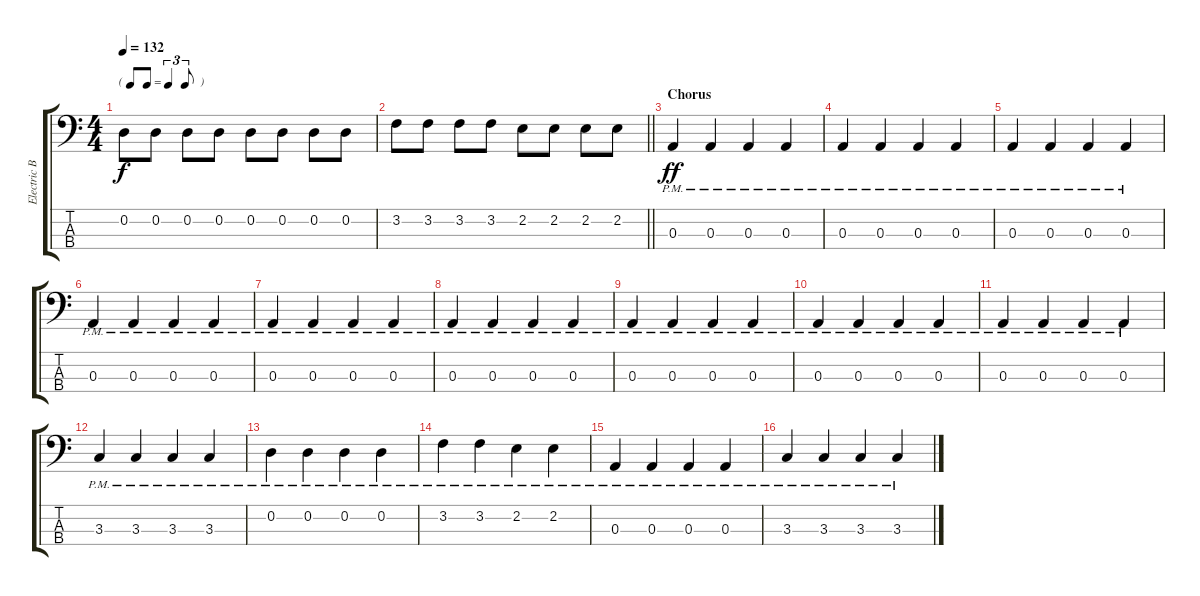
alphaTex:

\track ("Electric Bass" "Electric B") {instrument electricbassfinger}
\staff {score tabs}
\tuning (G2 D2 A1 E1) {hide}
\ts (4 4)
\tf triplet8th
\tempo 132
\clef f4
\ks c
0.2.8{dy f} 0.2.8 0.2.8 0.2.8 0.2.8 0.2.8 0.2.8 0.2.8 |
\barLineRight lightlight
3.2.8 3.2.8 3.2.8 3.2.8 2.2.8 2.2.8 2.2.8 2.2.8 |
\section ("" "Chorus")
0.3{pm}.4{dy ff} 0.3{pm}.4 0.3{pm}.4 0.3{pm}.4 |
0.3{pm}.4 0.3{pm}.4 0.3{pm}.4 0.3{pm}.4 |
0.3{pm}.4 0.3{pm}.4 0.3{pm}.4 0.3{pm}.4 |
0.3{pm}.4 0.3{pm}.4 0.3{pm}.4 0.3{pm}.4 |
0.3{pm}.4 0.3{pm}.4 0.3{pm}.4 0.3{pm}.4 |
0.3{pm}.4 0.3{pm}.4 0.3{pm}.4 0.3{pm}.4 |
0.3{pm}.4 0.3{pm}.4 0.3{pm}.4 0.3{pm}.4 |
0.3{pm}.4 0.3{pm}.4 0.3{pm}.4 0.3{pm}.4 |
0.3{pm}.4 0.3{pm}.4 0.3{pm}.4 0.3{pm}.4 |
3.3{pm}.4 3.3{pm}.4 3.3{pm}.4 3.3{pm}.4 |
0.2{pm}.4 0.2{pm}.4 0.2{pm}.4 0.2{pm}.4 |
3.2{pm}.4 3.2{pm}.4 2.2{pm}.4 2.2{pm}.4 |
0.3{pm}.4 0.3{pm}.4 0.3{pm}.4 0.3{pm}.4 |
3.3{pm}.4 3.3{pm}.4 3.3{pm}.4 3.3{pm}.4
